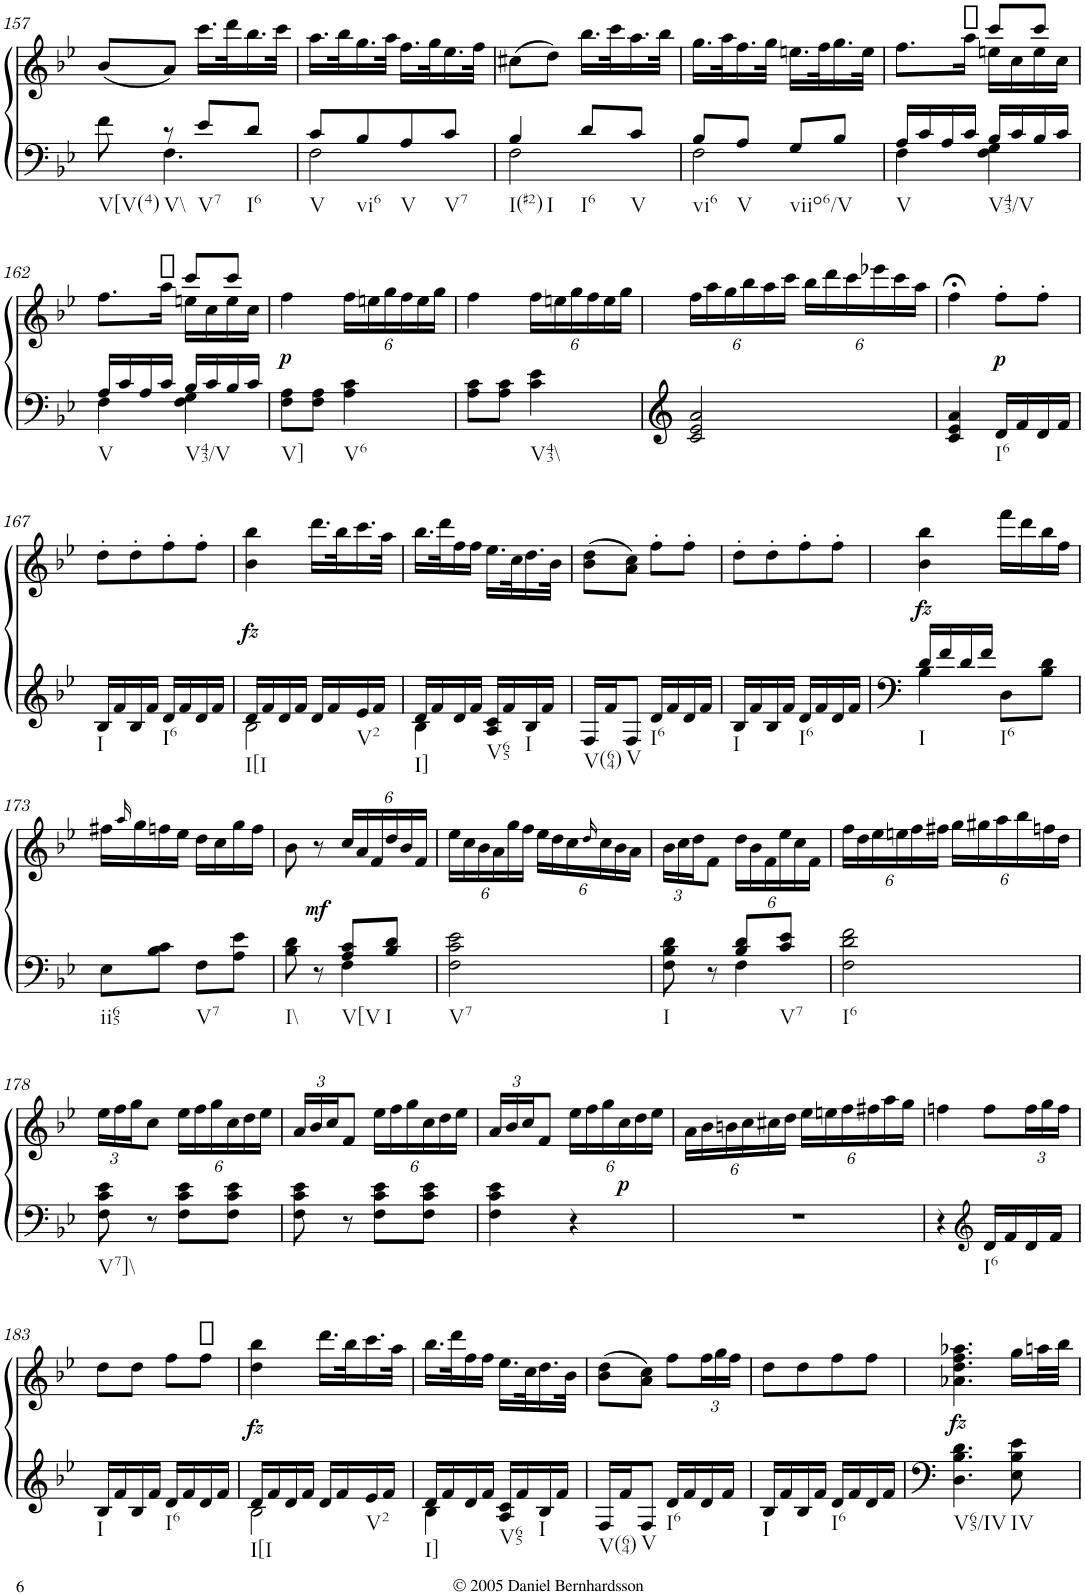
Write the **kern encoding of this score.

**kern	**kern	**dynam
*part1	*part1	*part1
*staff2	*staff1	*staff1/2
*I"Piano	*	*
*I'Pno.	*	*
!!LO:PB:g=z
*clefG2	*clefG2	*
*k[b-e-]	*k[b-e-]	*
*B-:	*B-:	*
*M2/4	*M2/4	*
=157	=157	=157
*^	*	*
!LO:TX:b:t=V[V(4)	!	!	!
8f\	8ryy	(8b-/L	.
!LO:TX:b:t=V\\	!	!	!
8r	4.F\	8a/J)	.
!LO:TX:b:t=V7	!	!	!
8e-/L	.	16.ccc\LL	.
.	.	32ddd\K	.
!LO:TX:b:t=I6	!	!	!
8d/J	.	16.bb-\	.
.	.	32ccc\JJk	.
=158	=158	=158	=158
!LO:TX:b:t=V	!	!	!
8c/L	2F\	16.aa\LL	.
.	.	32bb-\K	.
!LO:TX:b:t=vi6	!	!	!
8B-/	.	16.gg\	.
.	.	32aa\JJk	.
!LO:TX:b:t=V	!	!	!
8A/	.	16.ff\LL	.
.	.	32gg\K	.
!LO:TX:b:t=V7	!	!	!
8c/J	.	16.ee-\	.
.	.	32ff\JJk	.
=159	=159	=159	=159
!LO:TX:b:t=I(#2)	!	!	!
!LO:TX:b:t=I	!	!	!
4B-/	2F\	(8cc#X\L	.
.	.	8dd\J)	.
!LO:TX:b:t=I6	!	!	!
8d/L	.	16.bb-\LL	.
.	.	32ccc\K	.
!LO:TX:b:t=V	!	!	!
8c/J	.	16.aa\	.
.	.	32bb-\JJk	.
=160	=160	=160	=160
!LO:TX:b:t=vi6	!	!	!
8B-/L	2F\	16.gg\LL	.
.	.	32aa\K	.
!LO:TX:b:t=V	!	!	!
8A/J	.	16.ff\	.
.	.	32gg\JJk	.
!LO:TX:b:t=viio6/V	!	!	!
8G/L	.	16.een\LL	.
.	.	32ff\K	.
8B-/J	.	16.gg\	.
.	.	32ee\JJk	.
=161	=161	=161	=161
*	*	*^	*
!LO:TX:b:t=V	!	!	!	!
16A/LL	4F\	8.ff\L	4ryy	.
16c/	.	.	.	.
16A/	.	.	.	.
16c/JJ	.	16aa\Jk	.	.
!LO:TX:b:t=V43/V	!	!	!	!
16B-/LL	4F\ 4G\	8ccc/L	16een\LL	.
16c/	.	.	16cc\	.
16B-/	.	8ccc/J	16ee\	.
16c/JJ	.	.	16cc\JJ	.
!!LO:LB:g=z	!!
=162	=162	=162	=162	=162
!LO:TX:b:t=V	!	!	!	!
16A/LL	4F\	8.ff\L	4ryy	.
16c/	.	.	.	.
16A/	.	.	.	.
16c/JJ	.	16aa\Jk	.	.
!LO:TX:b:t=V43/V	!	!	!	!
16B-/LL	4F\ 4G\	8ccc/L	16een\LL	.
16c/	.	.	16cc\	.
16B-/	.	8ccc/J	16ee\	.
16c/JJ	.	.	16cc\JJ	.
*v	*v	*	*	*
=163	=163	=163	=163
!LO:TX:b:t=V]	!	!	!
!	!	!	!LO:DY:b
*	*v	*v	*
8F\ 8A\L	4ff\	p
8F\ 8A\J	.	.
*	*Xbrackettup	*
!LO:TX:b:t=V6	!	!
4A\ 4c\	24ff\LL	.
.	24een\	.
.	24gg\	.
.	24ff\	.
.	24ee\	.
.	24gg\JJ	.
=164	=164	=164
8A\ 8c\L	4ff\	.
8A\ 8c\J	.	.
!LO:TX:b:t=V43\\	!	!
4c\ 4e-\	24ff\LL	.
.	24een\	.
.	24gg\	.
.	24ff\	.
.	24ee\	.
.	24gg\JJ	.
=165	=165	=165
2c/ 2e-/ 2a/	24ff\LL	.
.	24aa\	.
.	24gg\	.
.	24bb-\	.
.	24aa\	.
.	24ccc\JJ	.
.	24bb-\LL	.
.	24ddd\	.
.	24ccc\	.
.	24eee-X\	.
.	24ccc\	.
.	24aa\JJ	.
=166	=166	=166
4c/ 4e-/ 4a/	4ff;<\	.
!LO:TX:b:t=I6	!	!
!	!	!LO:DY:b
16d/LL	8ff'\L	p
16f/	.	.
16d/	8ff'\J	.
16f/JJ	.	.
!!LO:LB:g=z
=167	=167	=167
!LO:TX:b:t=I	!	!
16B-/LL	8dd'\L	.
16f/	.	.
16B-/	8dd'\	.
16f/JJ	.	.
!LO:TX:b:t=I6	!	!
16d/LL	8ff'\	.
16f/	.	.
16d/	8ff'\J	.
16f/JJ	.	.
=168	=168	=168
*^	*	*
!LO:TX:b:t=I[I	!	!	!
!	!	!	!LO:DY:b
16d/LL	2B-\	4b-\ 4bb-\	fz
16f/	.	.	.
16d/	.	.	.
16f/JJ	.	.	.
16d/LL	.	16.ddd\LL	.
16f/	.	.	.
.	.	32bb-\K	.
!LO:TX:b:t=V2	!	!	!
16e-/	.	16.ccc\	.
16f/JJ	.	.	.
.	.	32aa\JJk	.
=169	=169	=169	=169
!LO:TX:b:t=I]	!	!	!
16d/LL	4B-\	16.bb-\LL	.
16f/	.	.	.
.	.	32ddd\K	.
16d/	.	16ff\	.
16f/JJ	.	16ff\JJ	.
!LO:TX:b:t=V65	!	!	!
16A/ 16c/LL	8ryy	16.ee-\LL	.
16f/	.	.	.
.	.	32cc\K	.
!LO:TX:b:t=I	!	!	!
16B-/	8ryy	16.dd\	.
16f/JJ	.	.	.
.	.	32b-\JJk	.
*v	*v	*	*
=170	=170	=170
!LO:TX:b:t=V(64)	!	!
16F/LL	(8b-\ 8dd\L	.
16f/J	.	.
!LO:TX:b:t=V	!	!
8F/J	8a\ 8cc\J)	.
!LO:TX:b:t=I6	!	!
16d/LL	8ff'\L	.
16f/	.	.
16d/	8ff'\J	.
16f/JJ	.	.
=171	=171	=171
!LO:TX:b:t=I	!	!
16B-/LL	8dd'\L	.
16f/	.	.
16B-/	8dd'\	.
16f/JJ	.	.
!LO:TX:b:t=I6	!	!
16d/LL	8ff'\	.
16f/	.	.
16d/	8ff'\J	.
16f/JJ	.	.
=172	=172	=172
*^	*	*
!LO:TX:b:t=I	!	!	!
!	!	!	!LO:DY:b
16d/LL	4B-\	4b-\ 4bb-\	fz
16f/	.	.	.
16d/	.	.	.
16f/JJ	.	.	.
!LO:TX:b:t=I6	!	!	!
8D\L	4ryy	16fff\LL	.
.	.	16ddd\	.
8B-\ 8d\J	.	16bb-\	.
.	.	16ff\JJ	.
*v	*v	*	*
!!LO:LB:g=z
=173	=173	=173
!LO:TX:b:t=ii65	!	!
8E-\L	16ff#X\LL	.
.	16qaa/	.
.	16gg\	.
8B-\ 8c\J	16ffn\	.
.	16ee-\JJ	.
!LO:TX:b:t=V7	!	!
8F\L	16dd\LL	.
.	16cc\	.
8A\ 8e-\J	16gg\	.
.	16ff\JJ	.
=174	=174	=174
*^	*	*
!LO:TX:b:t=I\\	!	!	!
8B-\ 8d\	4ryy	8b-\	.
!	!	!	!LO:DY:b
8r	.	8r	mf
!LO:TX:b:t=V[V	!	!	!
8A/ 8c/L	4F\	24cc/LL	.
.	.	24a/	.
.	.	24f/	.
!LO:TX:b:t=I	!	!	!
8B-/ 8d/J	.	24dd/	.
.	.	24b-/	.
.	.	24f/JJ	.
*v	*v	*	*
=175	=175	=175
!LO:TX:b:t=V7	!	!
2F\ 2c\ 2e-\	24ee-\LL	.
.	24cc\	.
.	24b-\	.
.	24a\	.
.	24gg\	.
.	24ff\JJ	.
.	24ee-\LL	.
.	24dd\	.
.	24cc\	.
.	16qdd/	.
.	24cc\	.
.	24b-\	.
.	24a\JJ	.
=176	=176	=176
*^	*	*
!LO:TX:b:t=I	!	!	!
8F\ 8B-\ 8d\	4ryy	24b-\LL	.
.	.	24cc\	.
.	.	24dd\J	.
8r	.	8f\J	.
8B-/ 8d/L	4F\	24dd\LL	.
.	.	24b-\	.
.	.	24f\	.
!LO:TX:b:t=V7	!	!	!
8c/ 8e-/J	.	24ee-\	.
.	.	24cc\	.
.	.	24f\JJ	.
*v	*v	*	*
=177	=177	=177
!LO:TX:b:t=I6	!	!
2F\ 2d\ 2f\	24ff\LL	.
.	24dd\	.
.	24ee-\	.
.	24een\	.
.	24ff\	.
.	24ff#X\JJ	.
.	24gg\LL	.
.	24gg#X\	.
.	24aa\	.
.	24bb-\	.
.	24ffn\	.
.	24dd\JJ	.
!!LO:LB:g=z
=178	=178	=178
!LO:TX:b:t=V7]\\	!	!
8F\ 8c\ 8e-\	24ee-\LL	.
.	24ff\	.
.	24gg\J	.
8r	8cc\J	.
8F\ 8c\ 8e-\L	24ee-\LL	.
.	24ff\	.
.	24gg\	.
8F\ 8c\ 8e-\J	24cc\	.
.	24dd\	.
.	24ee-\JJ	.
=179	=179	=179
8F\ 8c\ 8e-\	24a/LL	.
.	24b-/	.
.	24cc/J	.
8r	8f/J	.
8F\ 8c\ 8e-\L	24ee-\LL	.
.	24ff\	.
.	24gg\	.
8F\ 8c\ 8e-\J	24cc\	.
.	24dd\	.
.	24ee-\JJ	.
=180	=180	=180
4F\ 4c\ 4e-\	24a/LL	.
.	24b-/	.
.	24cc/J	.
.	8f/J	.
4r	24ee-\LL	.
.	24ff\	.
.	24gg\	.
!	!	!LO:DY:b
.	24cc\	p
.	24dd\	.
.	24ee-\JJ	.
=181	=181	=181
2r	24a\LL	.
.	24b-\	.
.	24bn\	.
.	24cc\	.
.	24cc#X\	.
.	24dd\JJ	.
.	24ee-\LL	.
.	24een\	.
.	24ff\	.
.	24ff#X\	.
.	24aa\	.
.	24gg\JJ	.
=182	=182	=182
4r	4ffn\	.
*clefG2	*	*
!LO:TX:b:t=I6	!	!
16d/LL	8ff\L	.
16f/	.	.
16d/	24ff\L	.
.	24gg\	.
16f/JJ	.	.
.	24ff\JJ	.
!!LO:LB:g=z
=183	=183	=183
!LO:TX:b:t=I	!	!
16B-/LL	8dd\L	.
16f/	.	.
16B-/	8dd\J	.
16f/JJ	.	.
!LO:TX:b:t=I6	!	!
16d/LL	8ff\L	.
16f/	.	.
16d/	8ff\J	.
16f/JJ	.	.
=184	=184	=184
*^	*	*
!LO:TX:b:t=I[I	!	!	!
!	!	!	!LO:DY:b
16d/LL	2B-\	4dd\ 4bb-\	fz
16f/	.	.	.
16d/	.	.	.
16f/JJ	.	.	.
16d/LL	.	16.ddd\LL	.
16f/	.	.	.
.	.	32bb-\K	.
!LO:TX:b:t=V2	!	!	!
16e-/	.	16.ccc\	.
16f/JJ	.	.	.
.	.	32aa\JJk	.
=185	=185	=185	=185
!LO:TX:b:t=I]	!	!	!
16d/LL	4B-\	16.bb-\LL	.
16f/	.	.	.
.	.	32ddd\K	.
16d/	.	16ff\	.
16f/JJ	.	16ff\JJ	.
!LO:TX:b:t=V65	!	!	!
16A/ 16c/LL	8ryy	16.ee-\LL	.
16f/	.	.	.
.	.	32cc\K	.
!LO:TX:b:t=I	!	!	!
16B-/	8ryy	16.dd\	.
16f/JJ	.	.	.
.	.	32b-\JJk	.
*v	*v	*	*
=186	=186	=186
!LO:TX:b:t=V(64)	!	!
16F/LL	(8b-\ 8dd\L	.
16f/J	.	.
!LO:TX:b:t=V	!	!
8F/J	8a\ 8cc\J)	.
!LO:TX:b:t=I6	!	!
16d/LL	8ff\L	.
16f/	.	.
16d/	24ff\L	.
.	24gg\	.
16f/JJ	.	.
.	24ff\JJ	.
=187	=187	=187
!LO:TX:b:t=I	!	!
16B-/LL	8dd\L	.
16f/	.	.
16B-/	8dd\	.
16f/JJ	.	.
!LO:TX:b:t=I6	!	!
16d/LL	8ff\	.
16f/	.	.
16d/	8ff\J	.
16f/JJ	.	.
=188	=188	=188
!LO:TX:b:t=V65/IV	!	!
!	!	!LO:DY:b
4.D\ 4.B-\ 4.d\	4.a-X\ 4.dd\ 4.ff\ 4.aa-X\	fz
!LO:TX:b:t=IV	!	!
8E-\ 8B-\ 8e-\	16gg\LL	.
.	32aan\L	.
.	32bb-\JJJ	.
=	=	=
*-	*-	*-
